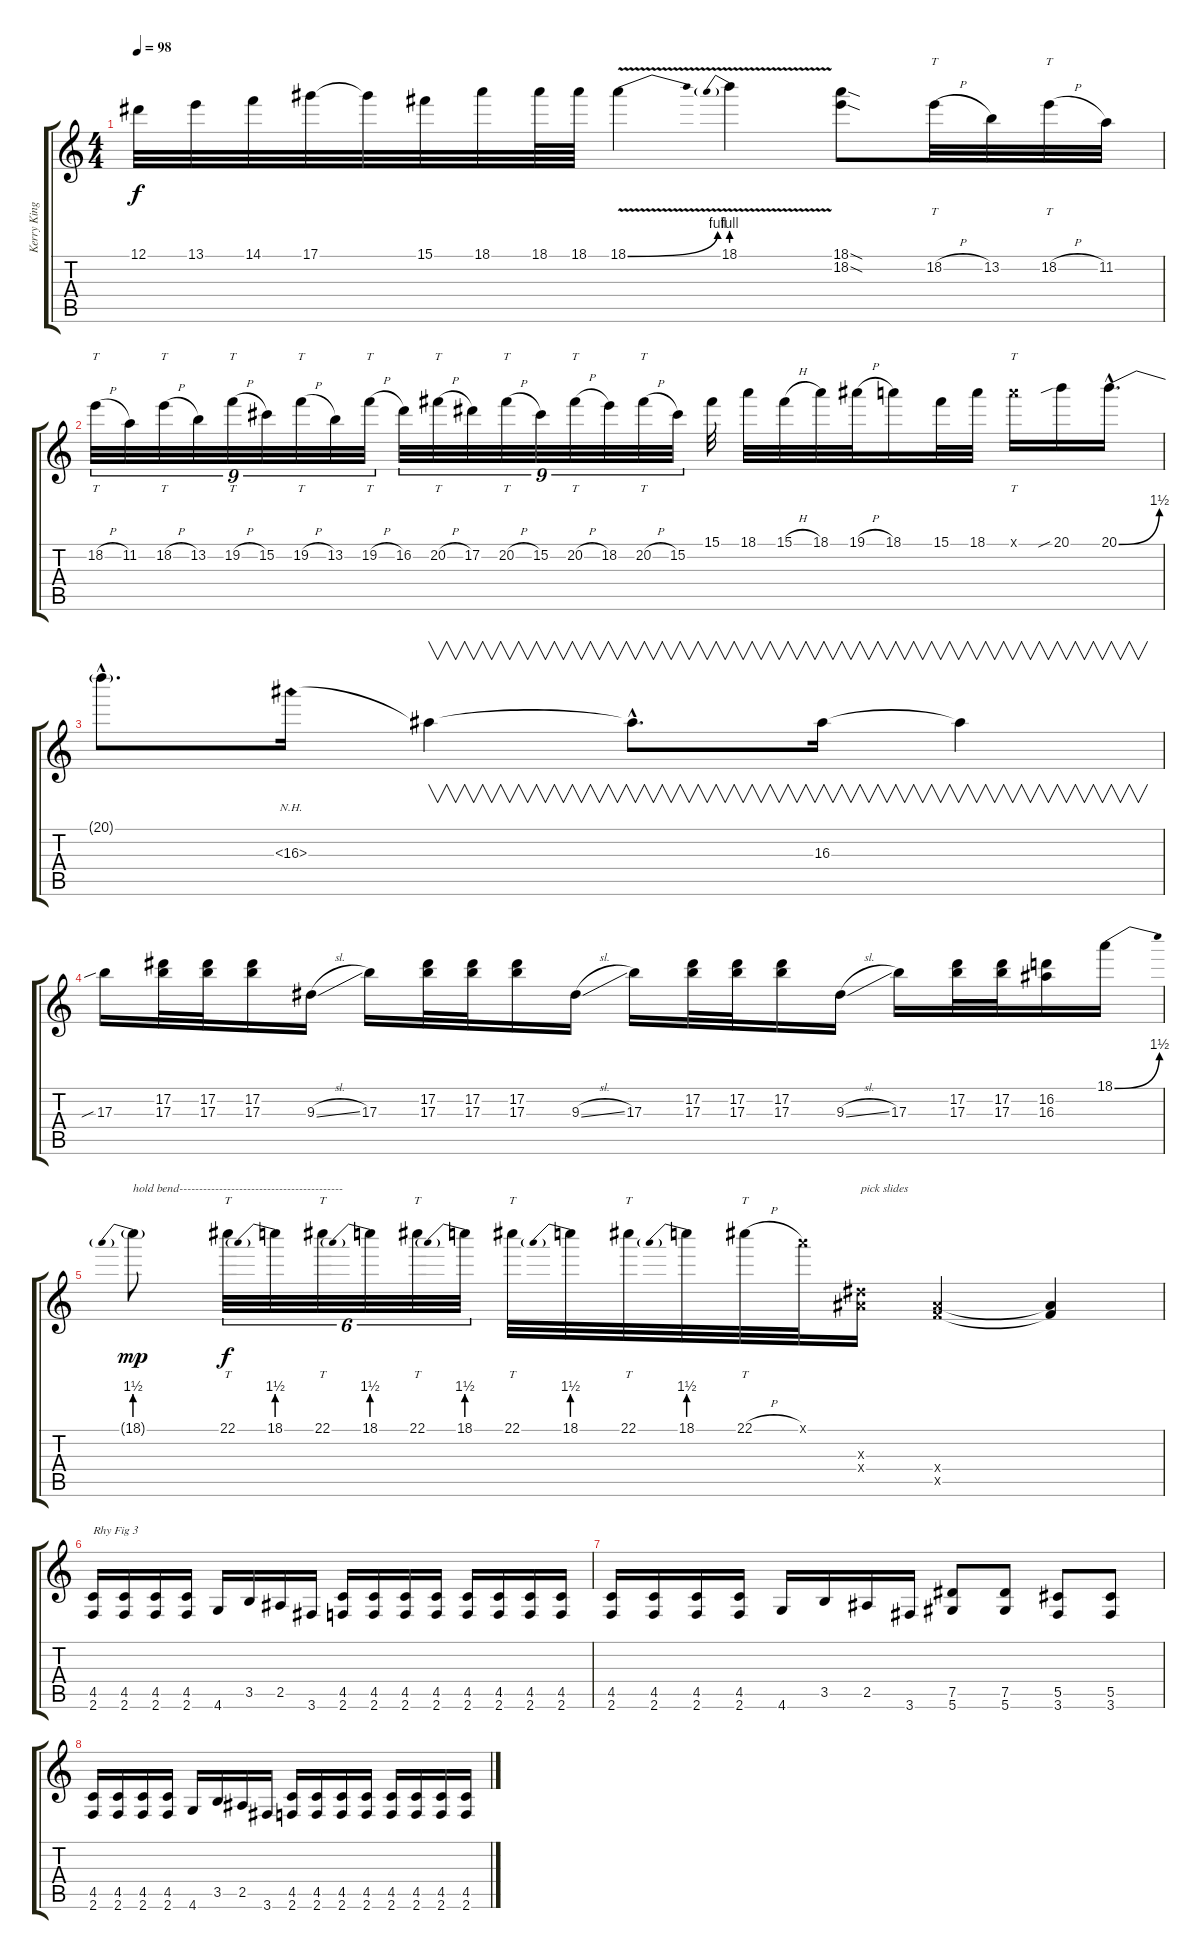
\track ("Kerry King" "Kerry King") {instrument distortionguitar}
\staff {score tabs}
\tuning (Eb4 Bb3 Gb3 Db3 Ab2 Eb2) {hide}
\ts (4 4)
\tempo 98
\clef g2
\ks c
12.1.32{dy f} 13.1.32 14.1.32 17.1.32 17.1{t}.32 15.1.32 18.1.32 18.1.64 18.1.64 18.1{be (bend 0 0 60 4) v}.4 18.1{be (prebend 0 4 60 4) v}.4 (18.1{sod} 18.2{sod}).8 18.2{h}.32{tt} 13.2.32 18.2{h}.32{tt} 11.2.32 |
18.2{h}.32{tt tu (9 8)} 11.2.32{tu (9 8)} 18.2{h}.32{tt tu (9 8)} 13.2.32{tu (9 8)} 19.2{h}.32{tt tu (9 8)} 15.2.32{tu (9 8)} 19.2{h}.32{tt tu (9 8)} 13.2.32{tu (9 8)} 19.2{h}.32{tt tu (9 8)} 16.2.32{tu (9 8)} 20.2{h}.32{tt tu (9 8)} 17.2.32{tu (9 8)} 20.2{h}.32{tt tu (9 8)} 15.2.32{tu (9 8)} 20.2{h}.32{tt tu (9 8)} 18.2.32{tu (9 8)} 20.2{h}.32{tt tu (9 8)} 15.2.32{tu (9 8)} 15.1.32 18.1.32 15.1{h}.32 18.1.32 19.1{h}.32 18.1.16 15.1.32 18.1.32 18.1{x}.16{tt} 20.1{sib}.16 20.1{be (bend 0 0 60 6) hac}.16{d} |
20.1{hac t}.8{d} 16.3{nh}.16 16.3{t}.4{v} 16.3{hac t}.8{v d} 16.3.16{v} 16.3{t}.4{v} |
17.3{sib}.16 (17.2 17.3).32 (17.2 17.3).32 (17.2 17.3).16 9.3{sl}.16 17.3.16 (17.2 17.3).32 (17.2 17.3).32 (17.2 17.3).16 9.3{sl}.16 17.3.16 (17.2 17.3).32 (17.2 17.3).32 (17.2 17.3).16 9.3{sl}.16 17.3.16 (17.2 17.3).32 (17.2 17.3).32 (16.2 16.3).16 18.1{be (bend 0 0 60 6)}.16 |
18.1{be (prebend 0 6 60 6) g}.8{txt "hold bend-----------------------------------------" dy mp} 22.1.32{tt tu (6 4) dy f} 18.1{be (prebend 0 6 60 6)}.32{tu (6 4)} 22.1.32{tt tu (6 4)} 18.1{be (prebend 0 6 60 6)}.32{tu (6 4)} 22.1.32{tt tu (6 4)} 18.1{be (prebend 0 6 60 6)}.32{tu (6 4)} 22.1.32{tt} 18.1{be (prebend 0 6 60 6)}.32 22.1.32{tt} 18.1{be (prebend 0 6 60 6)}.32 22.1{h}.32{tt} 18.1{x}.32 (9.3{x} 9.4{x}).16{txt "pick slides"} (9.4{x} 9.5{x}).4 (9.4{t} 9.5{t}).4 |
(4.5 2.6).16{txt "Rhy Fig 3"} (4.5 2.6).16 (4.5 2.6).16 (4.5 2.6).16 4.6.16 3.5.16 2.5.16 3.6.16 (4.5 2.6).16 (4.5 2.6).16 (4.5 2.6).16 (4.5 2.6).16 (4.5 2.6).16 (4.5 2.6).16 (4.5 2.6).16 (4.5 2.6).16 |
(4.5 2.6).16 (4.5 2.6).16 (4.5 2.6).16 (4.5 2.6).16 4.6.16 3.5.16 2.5.16 3.6.16 (7.5 5.6).8 (7.5 5.6).8 (5.5 3.6).8 (5.5 3.6).8 |
(4.5 2.6).16 (4.5 2.6).16 (4.5 2.6).16 (4.5 2.6).16 4.6.16 3.5.16 2.5.16 3.6.16 (4.5 2.6).16 (4.5 2.6).16 (4.5 2.6).16 (4.5 2.6).16 (4.5 2.6).16 (4.5 2.6).16 (4.5 2.6).16 (4.5 2.6).16
